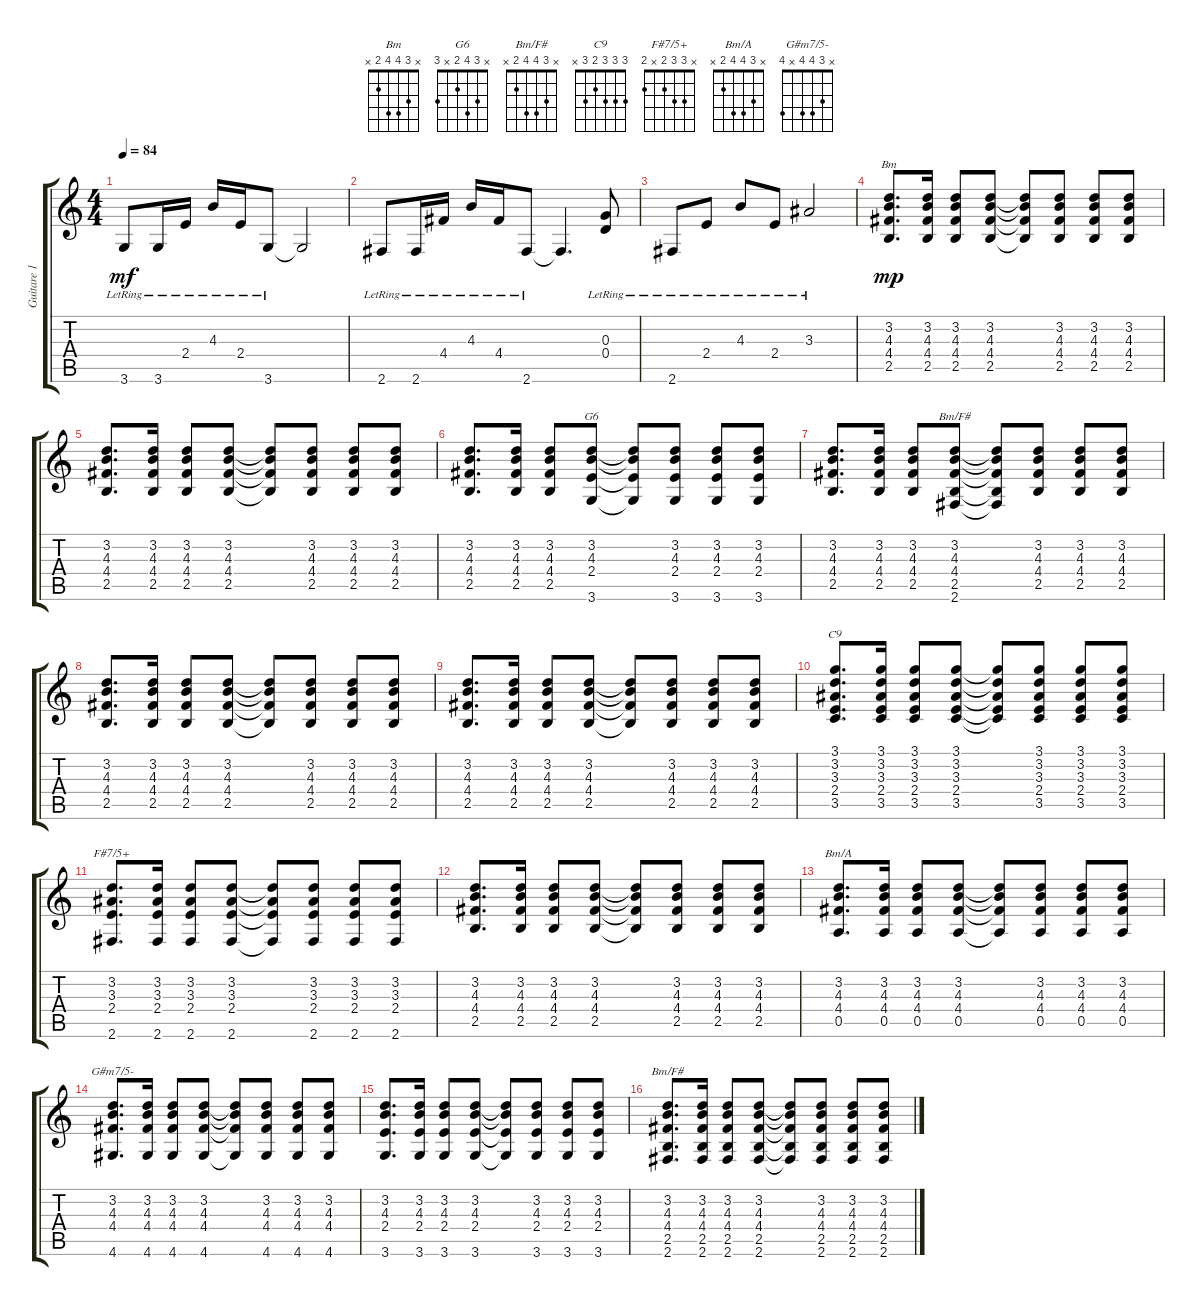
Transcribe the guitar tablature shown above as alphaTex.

\track ("Guitare 1" "Guitare 1") {instrument electricguitarjazz}
\staff {score tabs}
\tuning (E4 B3 G3 D3 A2 E2) {hide}
\chord ("Bm" x 3 4 4 2 x)
\chord ("G6" x 3 4 2 x 3)
\chord ("Bm/F#" x 3 4 4 2 2)
\chord ("C9" 3 3 3 2 3 x)
\chord ("F#7/5+" x 3 3 2 x 2)
\chord ("Bm/A" x 3 4 4 2 x)
\chord ("G#m7/5-" x 3 4 4 x 4)
\chord ("Bm/F#" x 3 4 4 2 x)
\ts (4 4)
\tempo 84
\clef g2
\ks c
3.6{lr}.8{dy mf} 3.6{lr}.16 2.4{lr}.16 4.3{lr}.16 2.4{lr}.16 3.6{lr}.8 3.6{t}.2 |
2.6{lr}.8 2.6{lr}.16 4.4{lr}.16 4.3{lr}.16 4.4{lr}.16 2.6{lr}.8 2.6{t}.4{d} (0.3{lr} 0.4{lr}).8 |
2.6{lr}.8 2.4{lr}.8 4.3{lr}.8 2.4{lr}.8 3.3{lr}.2 |
(3.2 4.3 4.4 2.5).8{d ch "Bm" dy mp} (3.2 4.3 4.4 2.5).16 (3.2 4.3 4.4 2.5).8 (3.2 4.3 4.4 2.5).8 (3.2{t} 4.3{t} 4.4{t} 2.5{t}).8 (3.2 4.3 4.4 2.5).8 (3.2 4.3 4.4 2.5).8 (3.2 4.3 4.4 2.5).8 |
(3.2 4.3 4.4 2.5).8{d} (3.2 4.3 4.4 2.5).16 (3.2 4.3 4.4 2.5).8 (3.2 4.3 4.4 2.5).8 (3.2{t} 4.3{t} 4.4{t} 2.5{t}).8 (3.2 4.3 4.4 2.5).8 (3.2 4.3 4.4 2.5).8 (3.2 4.3 4.4 2.5).8 |
(3.2 4.3 4.4 2.5).8{d} (3.2 4.3 4.4 2.5).16 (3.2 4.3 4.4 2.5).8 (3.2 4.3 2.4 3.6).8{ch "G6"} (3.2{t} 4.3{t} 2.4{t} 3.6{t}).8 (3.2 4.3 2.4 3.6).8 (3.2 4.3 2.4 3.6).8 (3.2 4.3 2.4 3.6).8 |
(3.2 4.3 4.4 2.5).8{d} (3.2 4.3 4.4 2.5).16 (3.2 4.3 4.4 2.5).8 (3.2 4.3 4.4 2.5 2.6).8{ch "Bm/F#"} (3.2{t} 4.3{t} 4.4{t} 2.5{t} 2.6{t}).8 (3.2 4.3 4.4 2.5).8 (3.2 4.3 4.4 2.5).8 (3.2 4.3 4.4 2.5).8 |
(3.2 4.3 4.4 2.5).8{d} (3.2 4.3 4.4 2.5).16 (3.2 4.3 4.4 2.5).8 (3.2 4.3 4.4 2.5).8 (3.2{t} 4.3{t} 4.4{t} 2.5{t}).8 (3.2 4.3 4.4 2.5).8 (3.2 4.3 4.4 2.5).8 (3.2 4.3 4.4 2.5).8 |
(3.2 4.3 4.4 2.5).8{d} (3.2 4.3 4.4 2.5).16 (3.2 4.3 4.4 2.5).8 (3.2 4.3 4.4 2.5).8 (3.2{t} 4.3{t} 4.4{t} 2.5{t}).8 (3.2 4.3 4.4 2.5).8 (3.2 4.3 4.4 2.5).8 (3.2 4.3 4.4 2.5).8 |
(3.1 3.2 3.3 2.4 3.5).8{d ch "C9"} (3.1 3.2 3.3 2.4 3.5).16 (3.1 3.2 3.3 2.4 3.5).8 (3.1 3.2 3.3 2.4 3.5).8 (3.1{t} 3.2{t} 3.3{t} 2.4{t} 3.5{t}).8 (3.1 3.2 3.3 2.4 3.5).8 (3.1 3.2 3.3 2.4 3.5).8 (3.1 3.2 3.3 2.4 3.5).8 |
(3.2 3.3 2.4 2.6).8{d ch "F#7/5+"} (3.2 3.3 2.4 2.6).16 (3.2 3.3 2.4 2.6).8 (3.2 3.3 2.4 2.6).8 (3.2{t} 3.3{t} 2.4{t} 2.6{t}).8 (3.2 3.3 2.4 2.6).8 (3.2 3.3 2.4 2.6).8 (3.2 3.3 2.4 2.6).8 |
(3.2 4.3 4.4 2.5).8{d} (3.2 4.3 4.4 2.5).16 (3.2 4.3 4.4 2.5).8 (3.2 4.3 4.4 2.5).8 (3.2{t} 4.3{t} 4.4{t} 2.5{t}).8 (3.2 4.3 4.4 2.5).8 (3.2 4.3 4.4 2.5).8 (3.2 4.3 4.4 2.5).8 |
(3.2 4.3 4.4 0.5).8{d ch "Bm/A"} (3.2 4.3 4.4 0.5).16 (3.2 4.3 4.4 0.5).8 (3.2 4.3 4.4 0.5).8 (3.2{t} 4.3{t} 4.4{t} 0.5{t}).8 (3.2 4.3 4.4 0.5).8 (3.2 4.3 4.4 0.5).8 (3.2 4.3 4.4 0.5).8 |
(3.2 4.3 4.4 4.6).8{d ch "G#m7/5-"} (3.2 4.3 4.4 4.6).16 (3.2 4.3 4.4 4.6).8 (3.2 4.3 4.4 4.6).8 (3.2{t} 4.3{t} 4.4{t} 4.6{t}).8 (3.2 4.3 4.4 4.6).8 (3.2 4.3 4.4 4.6).8 (3.2 4.3 4.4 4.6).8 |
(3.2 4.3 2.4 3.6).8{d} (3.2 4.3 2.4 3.6).16 (3.2 4.3 2.4 3.6).8 (3.2 4.3 2.4 3.6).8 (3.2{t} 4.3{t} 2.4{t} 3.6{t}).8 (3.2 4.3 2.4 3.6).8 (3.2 4.3 2.4 3.6).8 (3.2 4.3 2.4 3.6).8 |
(3.2 4.3 4.4 2.5 2.6).8{d ch "Bm/F#"} (3.2 4.3 4.4 2.5 2.6).16 (3.2 4.3 4.4 2.5 2.6).8 (3.2 4.3 4.4 2.5 2.6).8 (3.2{t} 4.3{t} 4.4{t} 2.5{t} 2.6{t}).8 (3.2 4.3 4.4 2.5 2.6).8 (3.2 4.3 4.4 2.5 2.6).8 (3.2 4.3 4.4 2.5 2.6).8
